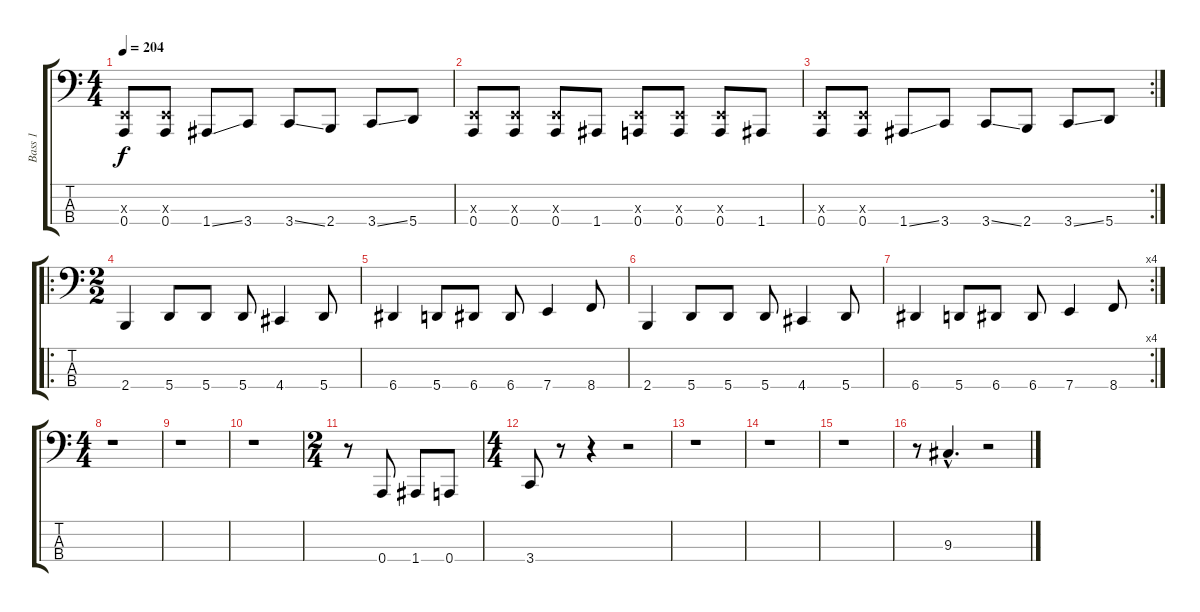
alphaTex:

\track ("Bass 1" "Bass 1") {instrument electricbasspick}
\staff {score tabs}
\tuning (D2 A1 E1 A0) {hide}
\ts (4 4)
\tempo 204
\clef f4
\ks c
(0.3{x} 0.4).8{dy f} (0.3{x} 0.4).8 1.4{ss}.8 3.4.8 3.4{ss}.8 2.4.8 3.4{ss}.8 5.4.8 |
(0.3{x} 0.4).8 (0.3{x} 0.4).8 (0.3{x} 0.4).8 1.4.8 (0.3{x} 0.4).8 (0.3{x} 0.4).8 (0.3{x} 0.4).8 1.4.8 |
\rc 2
(0.3{x} 0.4).8 (0.3{x} 0.4).8 1.4{ss}.8 3.4.8 3.4{ss}.8 2.4.8 3.4{ss}.8 5.4.8 |
\ro
\ts (2 2)
2.4.4 5.4.8 5.4.8 5.4.8 4.4.4 5.4.8 |
6.4.4 5.4.8 6.4.8 6.4.8 7.4.4 8.4.8 |
2.4.4 5.4.8 5.4.8 5.4.8 4.4.4 5.4.8 |
\rc 4
6.4.4 5.4.8 6.4.8 6.4.8 7.4.4 8.4.8 |
\ts (4 4)
r.1 |
r.1 |
r.1 |
\ts (2 4)
r.8 0.4.8 1.4.8 0.4.8 |
\ts (4 4)
3.4.8 r.8 r.4 r.2 |
r.1 |
r.1 |
r.1 |
r.8 9.3{hac}.4{d} r.2
